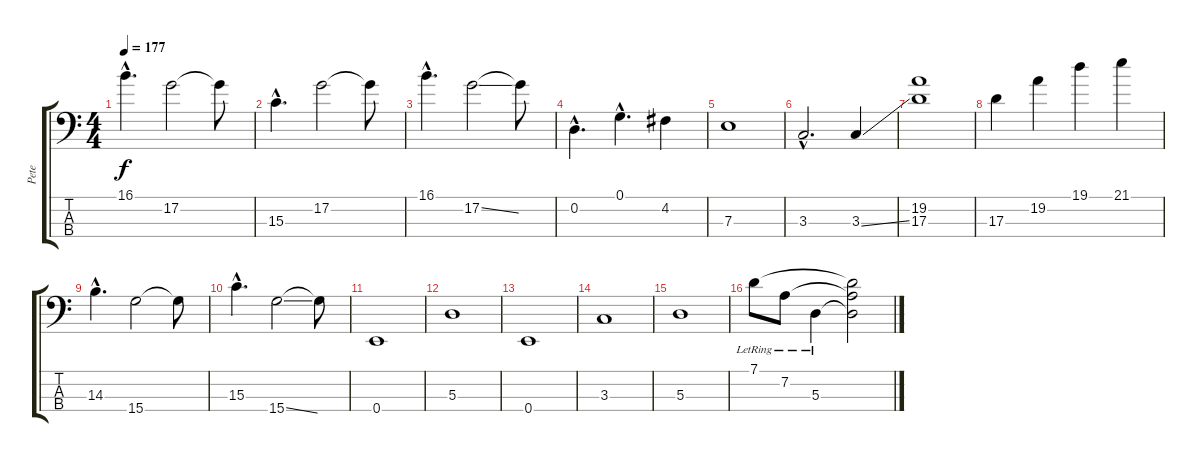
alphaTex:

\track ("Pete" "Pete") {instrument electricbasspick}
\staff {score tabs}
\tuning (G2 D2 A1 E1) {hide}
\ts (4 4)
\tempo 177
\clef f4
\ks c
16.1{hac}.4{d dy f} 17.2.2 17.2{t}.8 |
15.3{hac}.4{d} 17.2.2 17.2{t}.8 |
16.1{hac}.4{d} 17.2{ss}.2 17.2{t}.8 |
0.2{hac}.4{d} 0.1{hac}.4{d} 4.2.4 |
7.3.1 |
3.3{hac}.2{d} 3.3{ss}.4 |
(19.2 17.3).1 |
17.3.4 19.2.4 19.1.4 21.1.4 |
14.3{hac}.4{d} 15.4.2 15.4{t}.8 |
15.3{hac}.4{d} 15.4{ss}.2 15.4{t}.8 |
0.4.1 |
5.3.1 |
0.4.1 |
3.3.1 |
5.3.1 |
7.1{lr}.8 7.2{lr}.8 5.3{lr}.4 (7.1{t} 7.2{t} 5.3{t}).2
